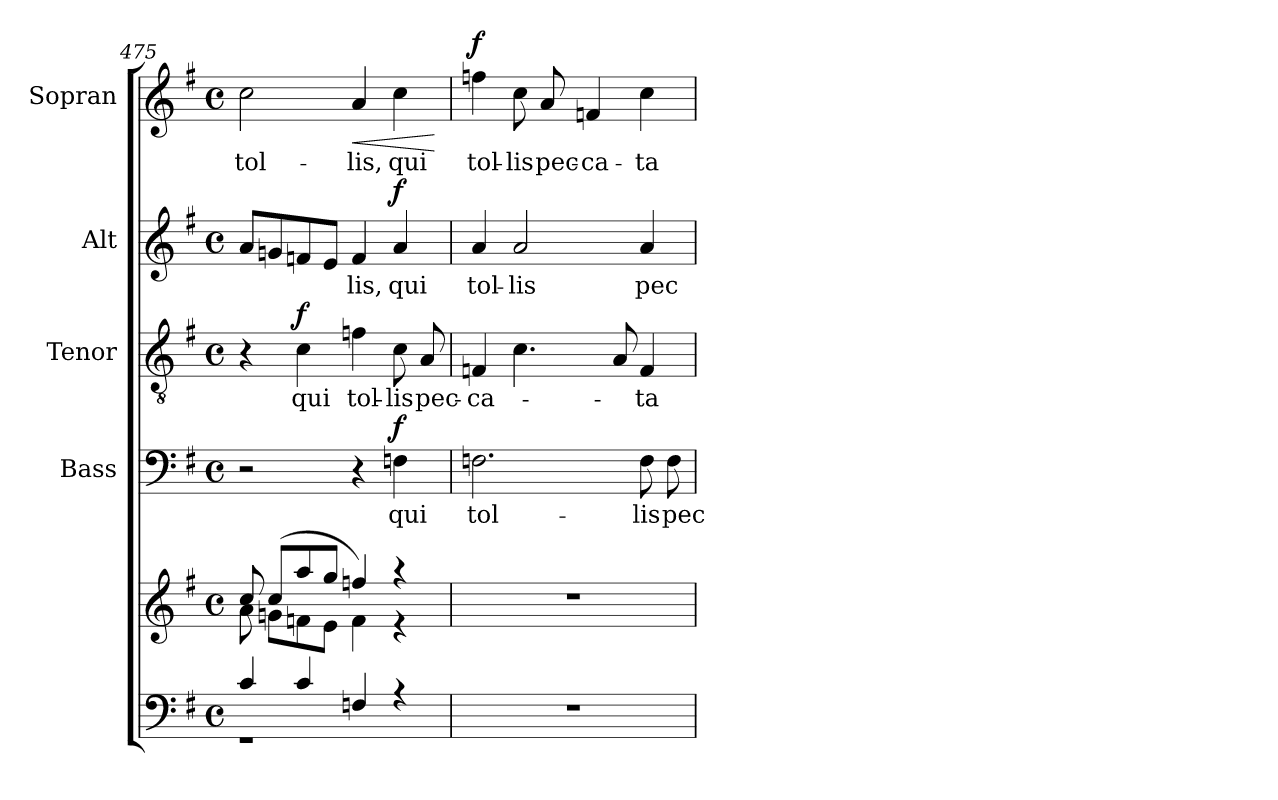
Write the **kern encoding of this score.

**kern	**kern	**kern	**text	**dynam	**kern	**text	**dynam	**kern	**text	**dynam	**kern	**text	**dynam
*part5	*part5	*part4	*part4	*part4	*part3	*part3	*part3	*part2	*part2	*part2	*part1	*part1	*part1
*staff6	*staff5	*staff4	*staff4	*staff4	*staff3	*staff3	*staff3	*staff2	*staff2	*staff2	*staff1	*staff1	*staff1
*	*	*I"Bass	*	*	*I"Tenor	*	*	*I"Alt	*	*	*I"Sopran	*	*
*	*	*I'B.	*	*	*I'T.	*	*	*I'A.	*	*	*I'S.	*	*
*clefF4	*clefG2	*clefF4	*	*	*clefGv2	*	*	*clefG2	*	*	*clefG2	*	*
*k[f#]	*k[f#]	*k[f#]	*	*	*k[f#]	*	*	*k[f#]	*	*	*k[f#]	*	*
*G:	*G:	*G:	*	*	*G:	*	*	*G:	*	*	*G:	*	*
*M4/4	*M4/4	*M4/4	*	*	*M4/4	*	*	*M4/4	*	*	*M4/4	*	*
*met(c)	*met(c)	*met(c)	*	*	*met(c)	*	*	*met(c)	*	*	*met(c)	*	*
=475	=475	=475	=475	=475	=475	=475	=475	=475	=475	=475	=475	=475	=475
*^	*^	*	*	*	*	*	*	*	*	*	*	*	*
!	!	!	!	!	!	!	!	!	!	!	!	!	!	!LO:LY:b	!
4c/	1rGG	8cc/	8a\	2r	.	.	4r	.	.	8a/L	.	.	2cc\	tol-	.
.	.	(>8cc/L	8gn\L	.	.	.	.	.	.	8gn/	.	.	.	.	.
!	!	!	!	!	!	!	!	!LO:LY:b	!LO:DY:a	!	!	!	!	!	!
4c/	.	8aa/	8fn\	.	.	.	4c\	qui	f	8fn/	.	.	.	.	.
.	.	8gg/J	8e\J	.	.	.	.	.	.	8e/J	.	.	.	.	.
!	!	!	!	!	!	!	!	!LO:LY:b	!	!	!LO:LY:b	!	!	!LO:LY:b	!LO:HP:b
4Fn/	.	4ffn/)	4f\	4r	.	.	4fn\	tol-	.	4f/	-lis,	.	4a/	-lis,	<
!	!	!	!	!	!LO:LY:b	!LO:DY:a	!	!LO:LY:b	!	!	!LO:LY:b	!LO:DY:a	!	!LO:LY:b	!
4rA	.	4r	4r	4Fn\	qui	f	8c\	-lis	.	4a/	qui	f	4cc\	qui	.
!	!	!	!	!	!	!	!	!LO:LY:b	!	!	!	!	!	!	!
.	.	.	.	.	.	.	8A/	pec-	.	.	.	.	.	.	.
*v	*v	*	*	*	*	*	*	*	*	*	*	*	*	*	*
*	*v	*v	*	*	*	*	*	*	*	*	*	*	*	*
.	.	.	.	.	.	.	.	.	.	.	.	.	[
!!LO:PB:g=z
=476	=476	=476	=476	=476	=476	=476	=476	=476	=476	=476	=476	=476	=476
!	!	!	!LO:LY:b	!	!	!LO:LY:b	!	!	!LO:LY:b	!	!	!LO:LY:b	!LO:DY:a
1r	1r	2.Fn\	tol-	.	4Fn/	-ca-	.	4a/	tol-	.	4ffn\	tol-	f
!	!	!	!	!	!	!	!	!	!LO:LY:b	!	!	!LO:LY:b	!
.	.	.	.	.	4.c\	.	.	2a/	-lis	.	8cc\	-lis	.
!	!	!	!	!	!	!	!	!	!	!	!	!LO:LY:b	!
.	.	.	.	.	.	.	.	.	.	.	8a/	pec-	.
!	!	!	!	!	!	!	!	!	!	!	!	!LO:LY:b	!
.	.	.	.	.	.	.	.	.	.	.	4fn/	-ca-	.
.	.	.	.	.	8A/	.	.	.	.	.	.	.	.
!	!	!	!LO:LY:b	!	!	!LO:LY:b	!	!	!LO:LY:b	!	!	!LO:LY:b	!
.	.	8F\	-lis	.	4F/	-ta	.	4a/	pec-	.	4cc\	-ta	.
!	!	!	!LO:LY:b	!	!	!	!	!	!	!	!	!	!
.	.	8F\	pec-	.	.	.	.	.	.	.	.	.	.
=	=	=	=	=	=	=	=	=	=	=	=	=	=
*-	*-	*-	*-	*-	*-	*-	*-	*-	*-	*-	*-	*-	*-
